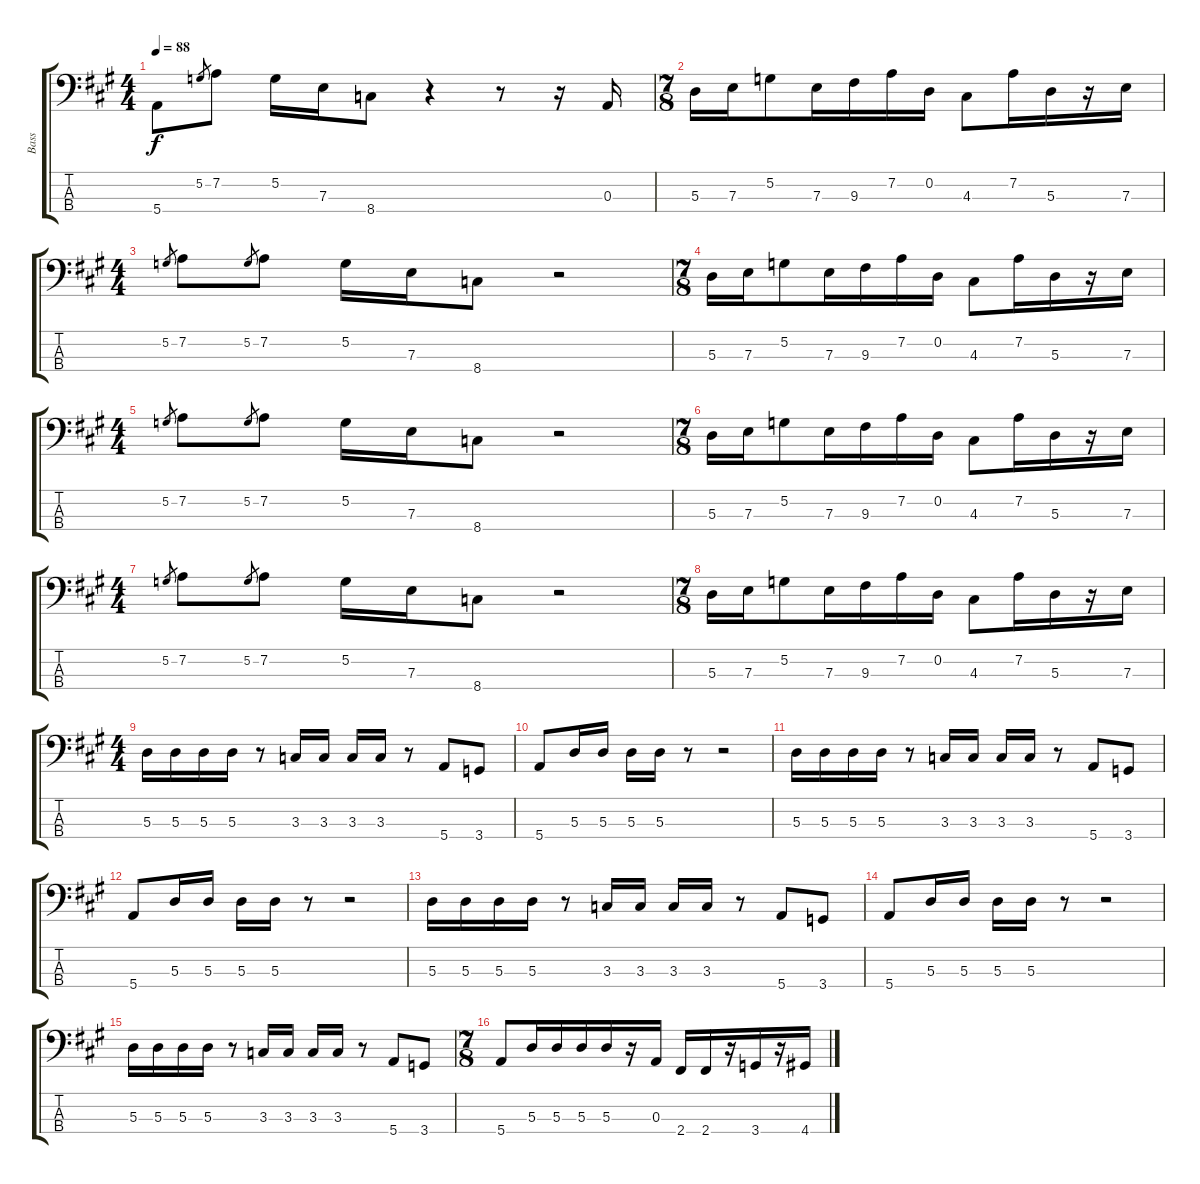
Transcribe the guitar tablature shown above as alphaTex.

\track ("Bass" "Bass") {instrument electricbasspick}
\staff {score tabs}
\tuning (G2 D2 A1 E1) {hide}
\ts (4 4)
\tempo 88
\clef f4
\ks a
5.4.8{dy f} 5.2.8{gr} 7.2.8 5.2.16 7.3.16 8.4.8 r.4 r.8 r.16 0.3.16 |
\ts (7 8)
5.3.16 7.3.16 5.2.8 7.3.16 9.3.16 7.2.16 0.2.16 4.3.8 7.2.16 5.3.16 r.16 7.3.16 |
\ts (4 4)
5.2.8{gr} 7.2.8 5.2.8{gr} 7.2.8 5.2.16 7.3.16 8.4.8 r.2 |
\ts (7 8)
5.3.16 7.3.16 5.2.8 7.3.16 9.3.16 7.2.16 0.2.16 4.3.8 7.2.16 5.3.16 r.16 7.3.16 |
\ts (4 4)
5.2.8{gr} 7.2.8 5.2.8{gr} 7.2.8 5.2.16 7.3.16 8.4.8 r.2 |
\ts (7 8)
5.3.16 7.3.16 5.2.8 7.3.16 9.3.16 7.2.16 0.2.16 4.3.8 7.2.16 5.3.16 r.16 7.3.16 |
\ts (4 4)
5.2.8{gr} 7.2.8 5.2.8{gr} 7.2.8 5.2.16 7.3.16 8.4.8 r.2 |
\ts (7 8)
5.3.16 7.3.16 5.2.8 7.3.16 9.3.16 7.2.16 0.2.16 4.3.8 7.2.16 5.3.16 r.16 7.3.16 |
\ts (4 4)
5.3.16 5.3.16 5.3.16 5.3.16 r.8 3.3.16 3.3.16 3.3.16 3.3.16 r.8 5.4.8 3.4.8 |
5.4.8 5.3.16 5.3.16 5.3.16 5.3.16 r.8 r.2 |
5.3.16 5.3.16 5.3.16 5.3.16 r.8 3.3.16 3.3.16 3.3.16 3.3.16 r.8 5.4.8 3.4.8 |
5.4.8 5.3.16 5.3.16 5.3.16 5.3.16 r.8 r.2 |
5.3.16 5.3.16 5.3.16 5.3.16 r.8 3.3.16 3.3.16 3.3.16 3.3.16 r.8 5.4.8 3.4.8 |
5.4.8 5.3.16 5.3.16 5.3.16 5.3.16 r.8 r.2 |
5.3.16 5.3.16 5.3.16 5.3.16 r.8 3.3.16 3.3.16 3.3.16 3.3.16 r.8 5.4.8 3.4.8 |
\ts (7 8)
5.4.8 5.3.16 5.3.16 5.3.16 5.3.16 r.16 0.3.16 2.4.16 2.4.16 r.16 3.4.16 r.16 4.4.16
